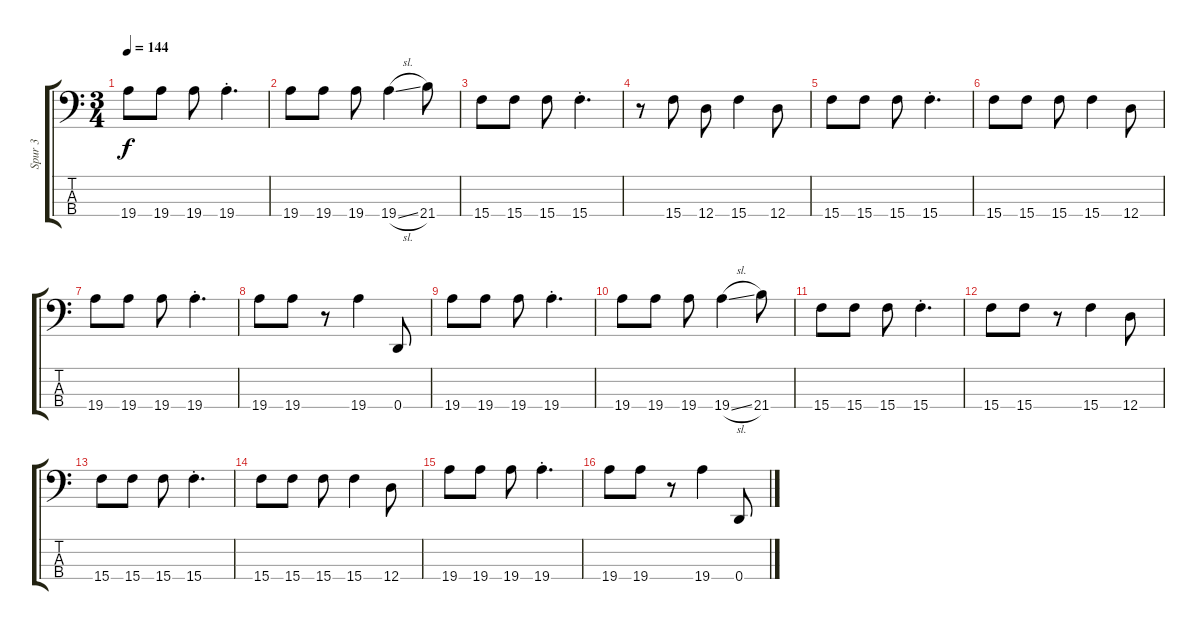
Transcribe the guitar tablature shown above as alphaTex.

\track ("Spur 3" "Spur 3") {instrument electricbassfinger}
\staff {score tabs}
\tuning (G2 D2 A1 D1) {hide}
\ts (3 4)
\tempo 144
\clef f4
\ks c
19.4.8{dy f} 19.4.8 19.4.8 19.4{st}.4{d} |
19.4.8 19.4.8 19.4.8 19.4{sl}.4 21.4.8 |
15.4.8 15.4.8 15.4.8 15.4{st}.4{d} |
r.8 15.4.8 12.4.8 15.4.4 12.4.8 |
15.4.8 15.4.8 15.4.8 15.4{st}.4{d} |
15.4.8 15.4.8 15.4.8 15.4.4 12.4.8 |
19.4.8 19.4.8 19.4.8 19.4{st}.4{d} |
19.4.8 19.4.8 r.8 19.4.4 0.4.8 |
19.4.8 19.4.8 19.4.8 19.4{st}.4{d} |
19.4.8 19.4.8 19.4.8 19.4{sl}.4 21.4.8 |
15.4.8 15.4.8 15.4.8 15.4{st}.4{d} |
15.4.8 15.4.8 r.8 15.4.4 12.4.8 |
15.4.8 15.4.8 15.4.8 15.4{st}.4{d} |
15.4.8 15.4.8 15.4.8 15.4.4 12.4.8 |
19.4.8 19.4.8 19.4.8 19.4{st}.4{d} |
19.4.8 19.4.8 r.8 19.4.4 0.4.8
